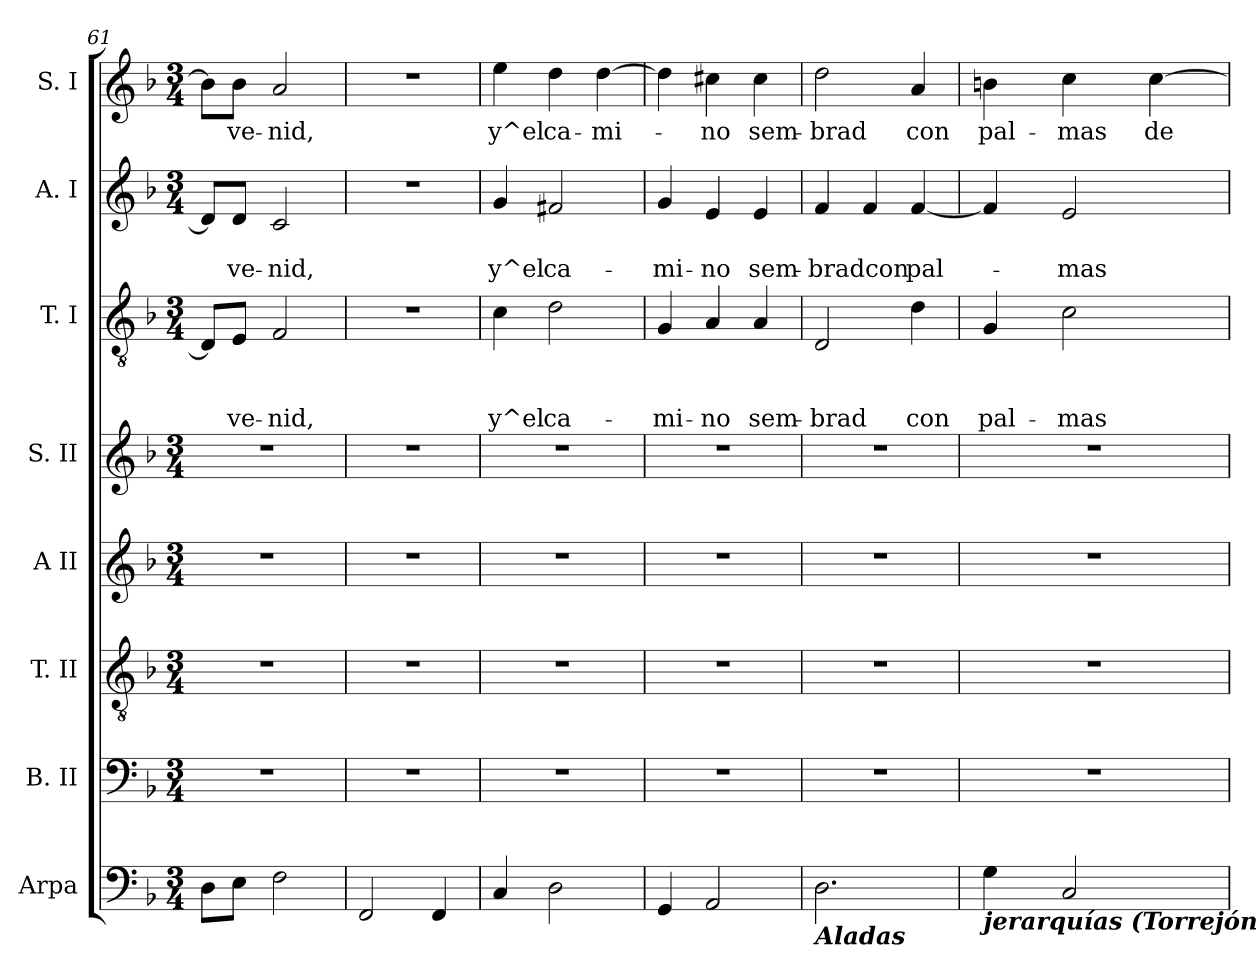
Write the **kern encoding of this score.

**kern	**kern	**kern	**kern	**kern	**kern	**text	**text	**text	**kern	**text	**text	**kern	**text
*part8	*part7	*part6	*part5	*part4	*part3	*part3	*part3	*part3	*part2	*part2	*part2	*part1	*part1
*staff8	*staff7	*staff6	*staff5	*staff4	*staff3	*staff3	*staff3	*staff3	*staff2	*staff2	*staff2	*staff1	*staff1
*I"Arpa	*I"B. II	*I"T. II	*I"A II	*I"S. II	*I"T. I	*	*	*	*I"A. I	*	*	*I"S. I	*
*I'Arpa	*I'B. II	*I'T. II	*I'A II	*I'S. II	*I'T. I	*	*	*	*I'A. I	*	*	*I'S. I	*
*clefF4	*clefF4	*clefGv2	*clefG2	*clefG2	*clefGv2	*	*	*	*clefG2	*	*	*clefG2	*
*k[b-]	*k[b-]	*k[b-]	*k[b-]	*k[b-]	*k[b-]	*	*	*	*k[b-]	*	*	*k[b-]	*
*F:	*F:	*F:	*F:	*F:	*F:	*	*	*	*F:	*	*	*F:	*
*M3/4	*M3/4	*M3/4	*M3/4	*M3/4	*M3/4	*	*	*	*M3/4	*	*	*M3/4	*
=61	=61	=61	=61	=61	=61	=61	=61	=61	=61	=61	=61	=61	=61
8D\L	2.r	2.r	2.r	2.r	8D/L]	.	.	.	8d/L]	.	.	8b-\L]	.
!	!	!	!	!	!	!	!	!LO:LY:b	!	!	!LO:LY:b	!	!LO:LY:b
8E\J	.	.	.	.	8E/J	.	.	ve-	8d/J	.	ve-	8b-\J	ve-
!	!	!	!	!	!	!	!	!LO:LY:b	!	!	!LO:LY:b	!	!LO:LY:b
2F\	.	.	.	.	2F/	.	.	-nid,	2c/	.	-nid,	2a/	-nid,
!!LO:PB:g=z
=62	=62	=62	=62	=62	=62	=62	=62	=62	=62	=62	=62	=62	=62
2FF/	2.r	2.r	2.r	2.r	2.r	.	.	.	2.r	.	.	2.r	.
4FF/	.	.	.	.	.	.	.	.	.	.	.	.	.
=63	=63	=63	=63	=63	=63	=63	=63	=63	=63	=63	=63	=63	=63
!	!	!	!	!	!	!	!	!LO:LY:b	!	!	!LO:LY:b	!	!LO:LY:b
4C/	2.r	2.r	2.r	2.r	4c\	.	.	y^el	4g/	.	y^el	4ee\	y^el
!	!	!	!	!	!	!	!	!LO:LY:b	!	!	!LO:LY:b	!	!LO:LY:b
2D\	.	.	.	.	2d\	.	.	ca-	2f#X/	.	ca-	4dd\	ca-
!	!	!	!	!	!	!	!	!	!	!	!	!	!LO:LY:b
.	.	.	.	.	.	.	.	.	.	.	.	[>4dd\	-mi-
=64	=64	=64	=64	=64	=64	=64	=64	=64	=64	=64	=64	=64	=64
!	!	!	!	!	!	!	!	!LO:LY:b	!	!	!LO:LY:b	!	!
4GG/	2.r	2.r	2.r	2.r	4G/	.	.	-mi-	4g/	.	-mi-	4dd\]	.
!	!	!	!	!	!	!	!	!LO:LY:b	!	!	!LO:LY:b	!	!LO:LY:b
2AA/	.	.	.	.	4A/	.	.	-no	4e/	.	-no	4cc#X\	-no
!	!	!	!	!	!	!	!	!LO:LY:b	!	!	!LO:LY:b	!	!LO:LY:b
.	.	.	.	.	4A/	.	.	sem-	4e/	.	sem-	4cc#\	sem-
=65	=65	=65	=65	=65	=65	=65	=65	=65	=65	=65	=65	=65	=65
!LO:TX:b:Bi:t=Aladas	!	!	!	!	!	!	!	!	!	!	!	!	!
!	!	!	!	!	!	!	!	!LO:LY:b	!	!	!LO:LY:b	!	!LO:LY:b
2.D\	2.r	2.r	2.r	2.r	2D/	.	.	-brad	4f/	.	-bradcon	2dd\	-brad
.	.	.	.	.	.	.	.	.	4f/	.	.	.	.
!	!	!	!	!	!	!	!	!LO:LY:b	!	!	!LO:LY:b	!	!LO:LY:b
.	.	.	.	.	4d\	.	.	con	[>4f/	.	pal-	4a/	con
=66	=66	=66	=66	=66	=66	=66	=66	=66	=66	=66	=66	=66	=66
!LO:TX:b:Bi:t=jerarquías (Torrejón	!	!	!	!	!	!	!	!	!	!	!	!	!
!	!	!	!	!	!	!	!	!LO:LY:b	!	!	!	!	!LO:LY:b
4G\	2.r	2.r	2.r	2.r	4G/	.	.	pal-	4f/]	.	.	4bn\	pal-
!	!	!	!	!	!	!	!	!LO:LY:b	!	!	!LO:LY:b	!	!LO:LY:b
2C/	.	.	.	.	2c\	.	.	-mas	2e/	.	-mas	4cc\	-mas
!	!	!	!	!	!	!	!	!	!	!	!	!	!LO:LY:b
.	.	.	.	.	.	.	.	.	.	.	.	[>4cc\	de
=	=	=	=	=	=	=	=	=	=	=	=	=	=
*-	*-	*-	*-	*-	*-	*-	*-	*-	*-	*-	*-	*-	*-
